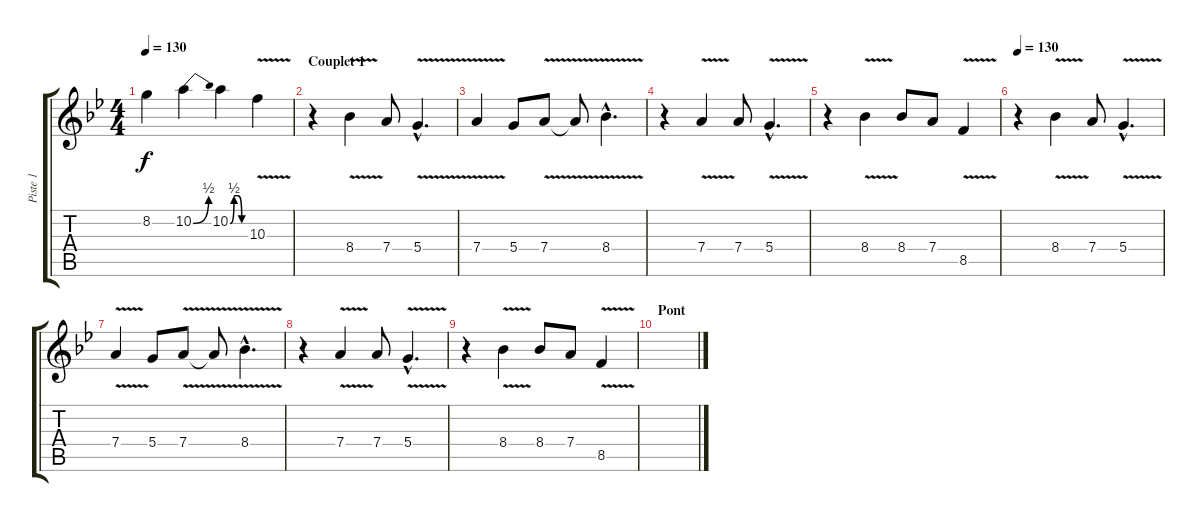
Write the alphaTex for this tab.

\track ("Piste 1" "Piste 1") {instrument distortionguitar}
\staff {score tabs}
\tuning (E4 B3 G3 D3 A2 E2) {hide}
\ts (4 4)
\tempo 130
\clef g2
\ks gminor
8.2{t}.4{dy f} 10.2{be (bend 0 0 60 2)}.4 10.2{be (custom 0 0 15 2 30 2 45 0 60 0)}.4 10.3{v}.4 |
\section ("" "Couplet 1")
r.4 8.4{v}.4 7.4.8 5.4{v hac}.4{d} |
7.4{v}.4 5.4.8 7.4{v}.8 7.4{t}.8 8.4{v hac}.4{d} |
r.4 7.4{v}.4 7.4.8 5.4{v hac}.4{d} |
r.4 8.4{v}.4 8.4.8 7.4.8 8.5{v}.4 |
\tempo 130
r.4 8.4{v}.4 7.4.8 5.4{v hac}.4{d} |
7.4{v}.4 5.4.8 7.4{v}.8 7.4{t}.8 8.4{v hac}.4{d} |
r.4 7.4{v}.4 7.4.8 5.4{v hac}.4{d} |
r.4 8.4{v}.4 8.4.8 7.4.8 8.5{v}.4 |
\section ("" "Pont")
